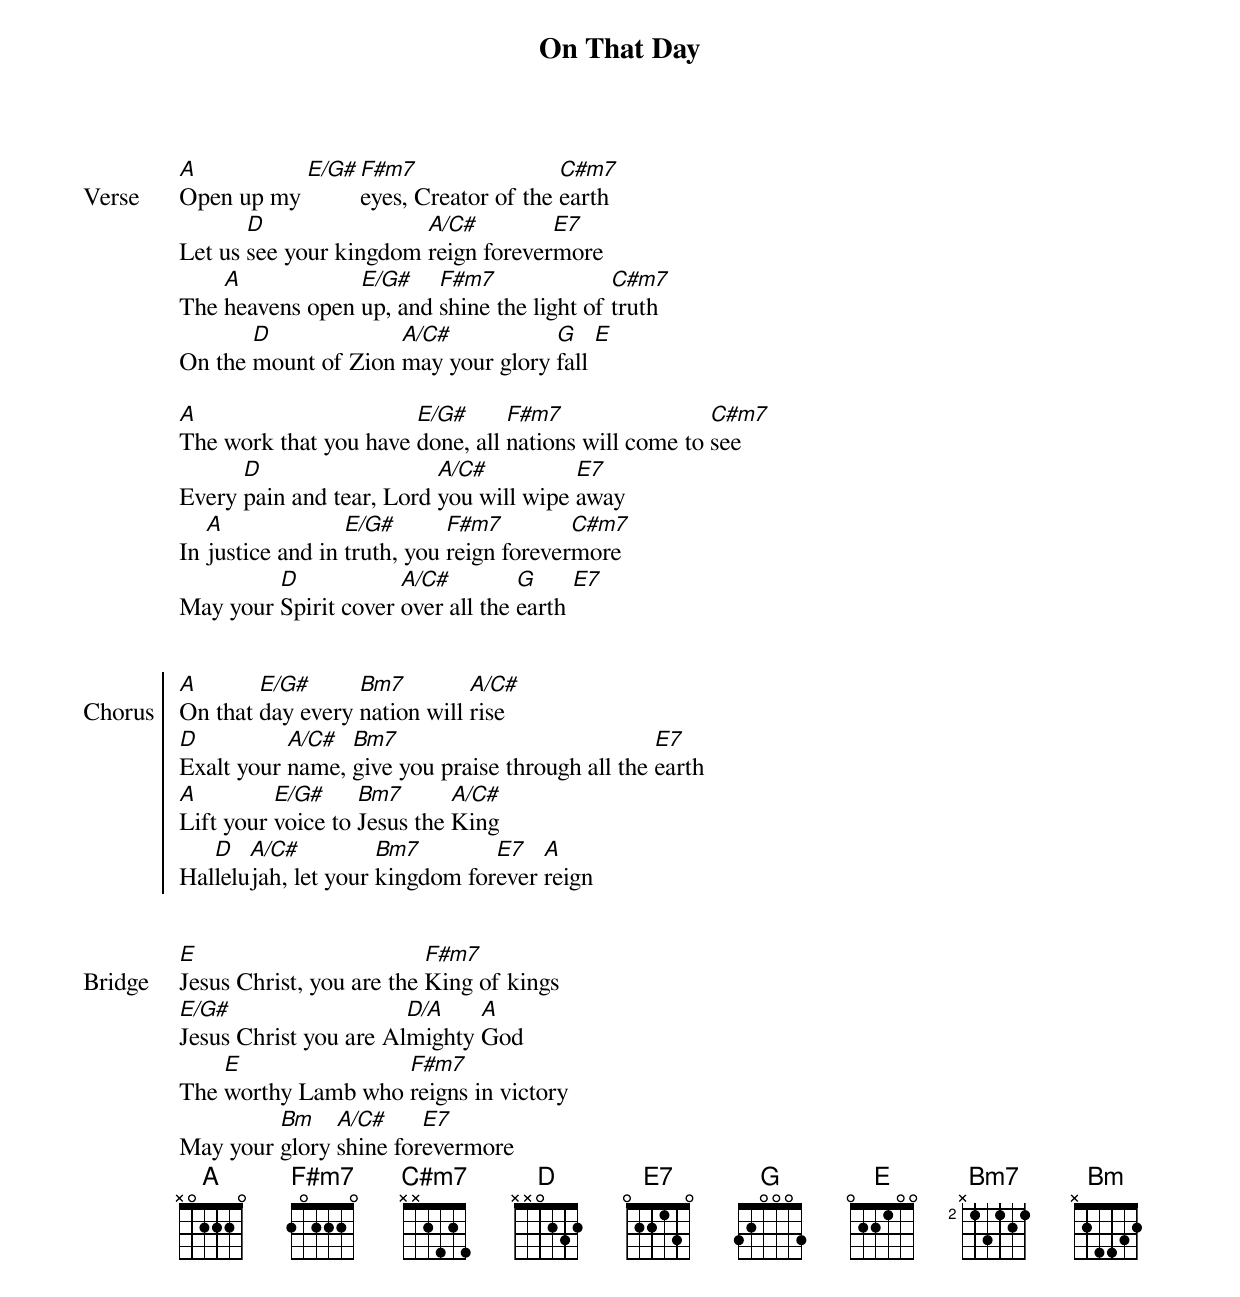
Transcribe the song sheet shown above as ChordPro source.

{title: On That Day}
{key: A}
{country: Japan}
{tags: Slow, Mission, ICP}

{start_of_verse: Verse}
[A]Open up my [E/G#][F#m7]eyes, Creator of the [C#m7]earth
Let us [D]see your kingdom [A/C#]reign forever[E7]more
The [A]heavens open [E/G#]up, and [F#m7]shine the light of [C#m7]truth
On the [D]mount of Zion [A/C#]may your glory [G]fall [E]

[A]The work that you have [E/G#]done, all [F#m7]nations will come to [C#m7]see
Every [D]pain and tear, Lord [A/C#]you will wipe [E7]away
In [A]justice and in [E/G#]truth, you [F#m7]reign forever[C#m7]more
May your [D]Spirit cover [A/C#]over all the [G]earth [E7]

{end_of_verse}

{start_of_chorus: Chorus}
[A]On that [E/G#]day every [Bm7]nation will [A/C#]rise
[D]Exalt your [A/C#]name, [Bm7]give you praise through all the [E7]earth
[A]Lift your [E/G#]voice to [Bm7]Jesus the [A/C#]King
Hal[D]lelu[A/C#]jah, let your [Bm7]kingdom for[E7]ever [A]reign

{end_of_chorus}

{start_of_bridge: Bridge}
[E]Jesus Christ, you are the [F#m7]King of kings
[E/G#]Jesus Christ you are Al[D/A]mighty [A]God
The [E]worthy Lamb who [F#m7]reigns in victory
May your [Bm]glory [A/C#]shine for[E7]evermore
{end_of_bridge}
